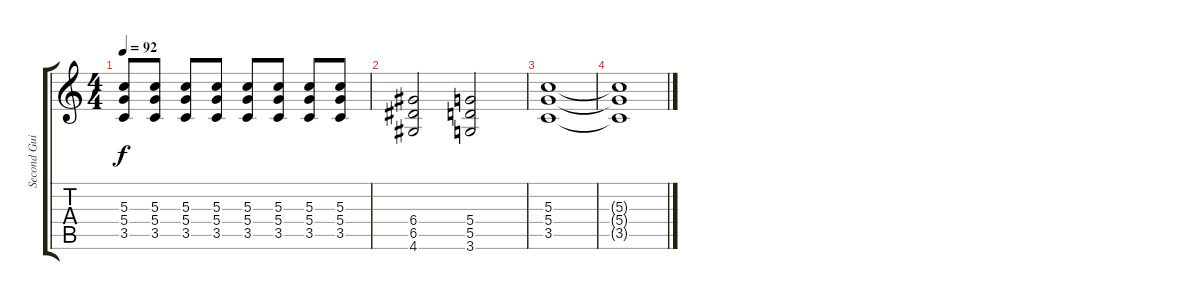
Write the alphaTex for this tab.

\track ("Second Guitar" "Second Gui") {instrument distortionguitar}
\staff {score tabs}
\tuning (E4 B3 G3 D3 A2 E2) {hide}
\ts (4 4)
\tempo 92
\clef g2
\ks c
(5.3 5.4 3.5).8{dy f} (5.3 5.4 3.5).8 (5.3 5.4 3.5).8 (5.3 5.4 3.5).8 (5.3 5.4 3.5).8 (5.3 5.4 3.5).8 (5.3 5.4 3.5).8 (5.3 5.4 3.5).8 |
(6.4 6.5 4.6).2 (5.4 5.5 3.6).2 |
(5.3 5.4 3.5).1{volume 0} |
(5.3{t} 5.4{t} 3.5{t}).1
